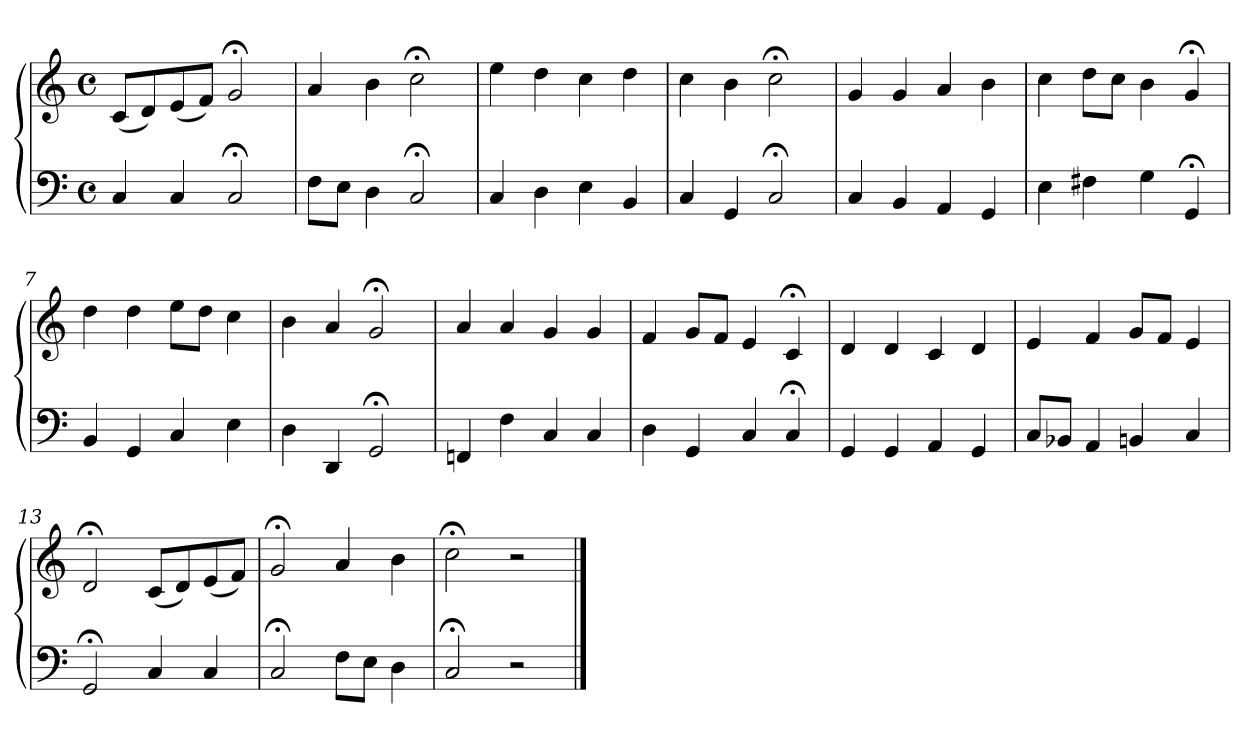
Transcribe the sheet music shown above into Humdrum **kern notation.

**kern	**kern
*part1	*part1
*staff2	*staff1
*clefF4	*clefG2
*M4/4	*M4/4
*met(c)	*met(c)
=1	=1
4C	(8cL
.	8d)
4C	(8e
.	8fJ)
2C;<	2g;<
=2	=2
8FL	4a
8EJ	.
4D	4b
2C;<	2cc;<
=3	=3
4C	4ee
4D	4dd
4E	4cc
4BB	4dd
=4	=4
4C	4cc
4GG	4b
2C;<	2cc;<
=5	=5
4C	4g
4BB	4g
4AA	4a
4GG	4b
=6	=6
4E	4cc
4F#X	8ddL
.	8ccJ
4G	4b
4GG;<	4g;<
=7	=7
4BB	4dd
4GG	4dd
4C	8eeL
.	8ddJ
4E	4cc
!!LO:LB:g=z
=8	=8
4D	4b
4DD	4a
2GG;<	2g;<
=9	=9
4FFn	4a
4F	4a
4C	4g
4C	4g
=10	=10
4D	4f
4GG	8gL
.	8fJ
4C	4e
4C;<	4c;<
=11	=11
4GG	4d
4GG	4d
4AA	4c
4GG	4d
=12	=12
8CL	4e
8BB-XJ	.
4AA	4f
4BBn	8gL
.	8fJ
4C	4e
=13	=13
2GG;<	2d;<
4C	(8cL
.	8d)
4C	(8e
.	8fJ)
=14	=14
2C;<	2g;<
8FL	4a
8EJ	.
4D	4b
!!LO:LB:g=z
=15	=15
2C;<	2cc;<
2r	2r
==	==
*-	*-
